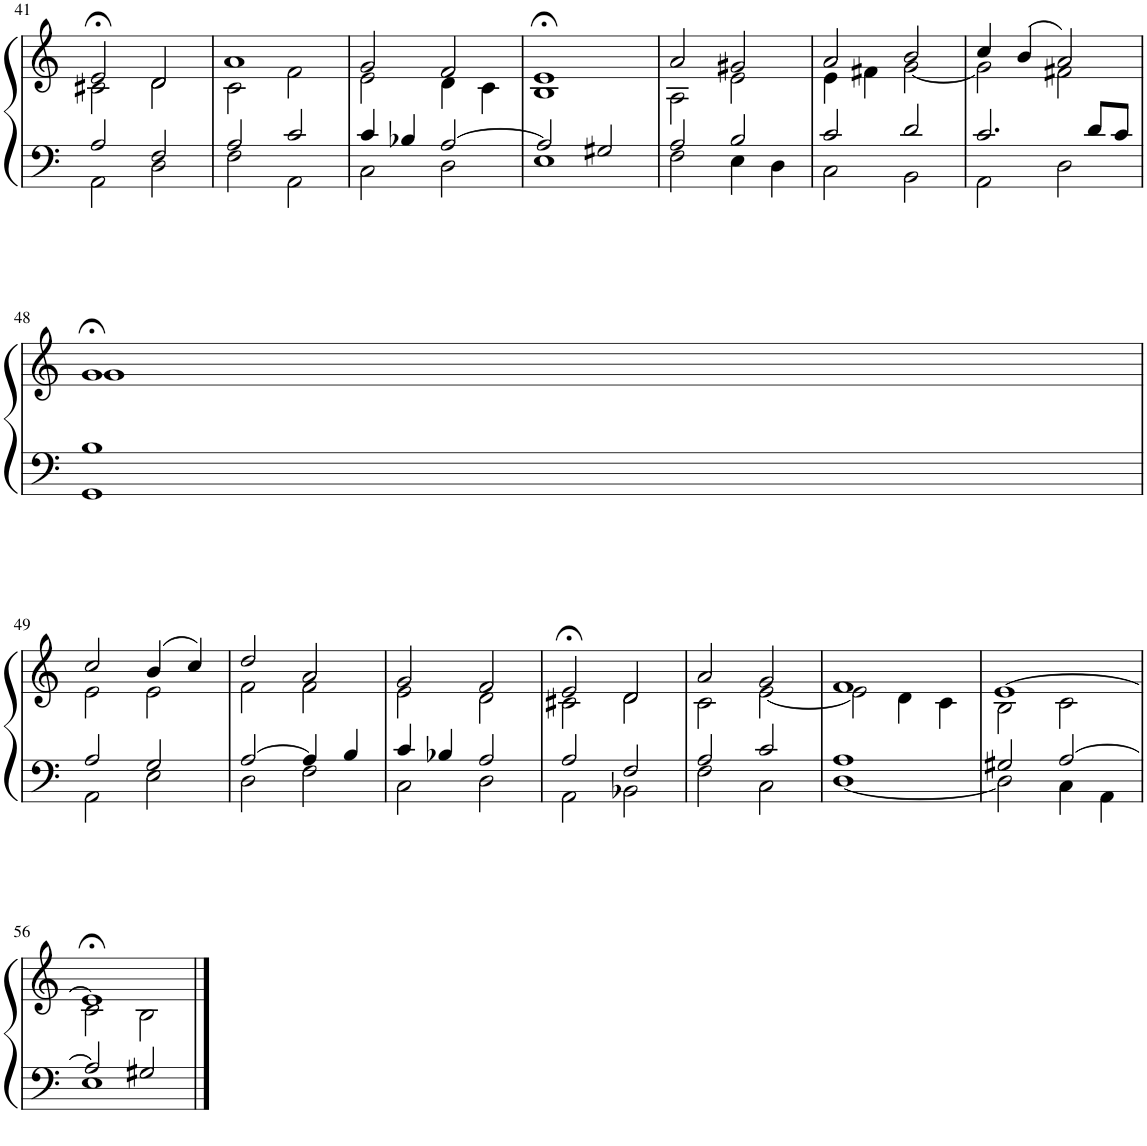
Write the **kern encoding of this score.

**kern	**kern
*part1	*part1
*staff2	*staff1
*I"Piano	*
*I'Pno.	*
!!LO:PB:g=z
*clefF4	*clefG2
*k[]	*k[]
*M4/4	*M4/4
*met(c)	*met(c)
=41	=41
*^	*^
2A/	2AA\	2e;</	2c#X\
2F/	2D\	2d/	2d\
=42	=42	=42	=42
2A/	2F\	1a	2c\
2c/	2AA\	.	2f\
=43	=43	=43	=43
4c/	2C\	2g/	2e\
4B-X/	.	.	.
[2A/	2D\	2f/	4d\
.	.	.	4c\
=44	=44	=44	=44
2A/]	1E	1e;<	1B
2G#X/	.	.	.
=45	=45	=45	=45
2A/	2F\	2a/	2A\
2B/	4E\	2g#X/	2e\
.	4D\	.	.
=46	=46	=46	=46
2c/	2C\	2a/	4e\
.	.	.	4f#X\
2d/	2BB\	2b/	[2g\
=47	=47	=47	=47
2.c/	2AA\	(4cc/	2g\]
.	.	4b/)	.
.	2D\	2a/	2f#X\
8d/L	.	.	.
8c/J	.	.	.
!!LO:LB:g=z	!!
=48	=48	=48	=48
1B	1GG	1g;<	1g
!!LO:LB:g=z	!!
=49	=49	=49	=49
2A/	2AA\	2cc/	2e\
2G/	2E\	(4b/	2e\
.	.	4cc/)	.
=50	=50	=50	=50
[2A/	2D\	2dd/	2f\
4A/]	2F\	2a/	2f\
4B/	.	.	.
=51	=51	=51	=51
4c/	2C\	2g/	2e\
4B-X/	.	.	.
2A/	2D\	2f/	2d\
=52	=52	=52	=52
2A/	2AA\	2e;</	2c#X\
2F/	2BB-X\	2d/	2d\
=53	=53	=53	=53
2A/	2F\	2a/	2c\
2c/	2C\	2g/	[2e\
=54	=54	=54	=54
1A	[1D	1f	2e\]
.	.	.	4d\
.	.	.	4c\
=55	=55	=55	=55
2G#X/	2D\]	[1e	2B\
[2A/	4C\	.	2c\
.	4AA\	.	.
!!LO:LB:g=z	!!
=56	=56	=56	=56
2A/]	1E	1e;<]	2c\
2G#X/	.	.	2B\
*v	*v	*	*
*	*v	*v
==	==
*-	*-
